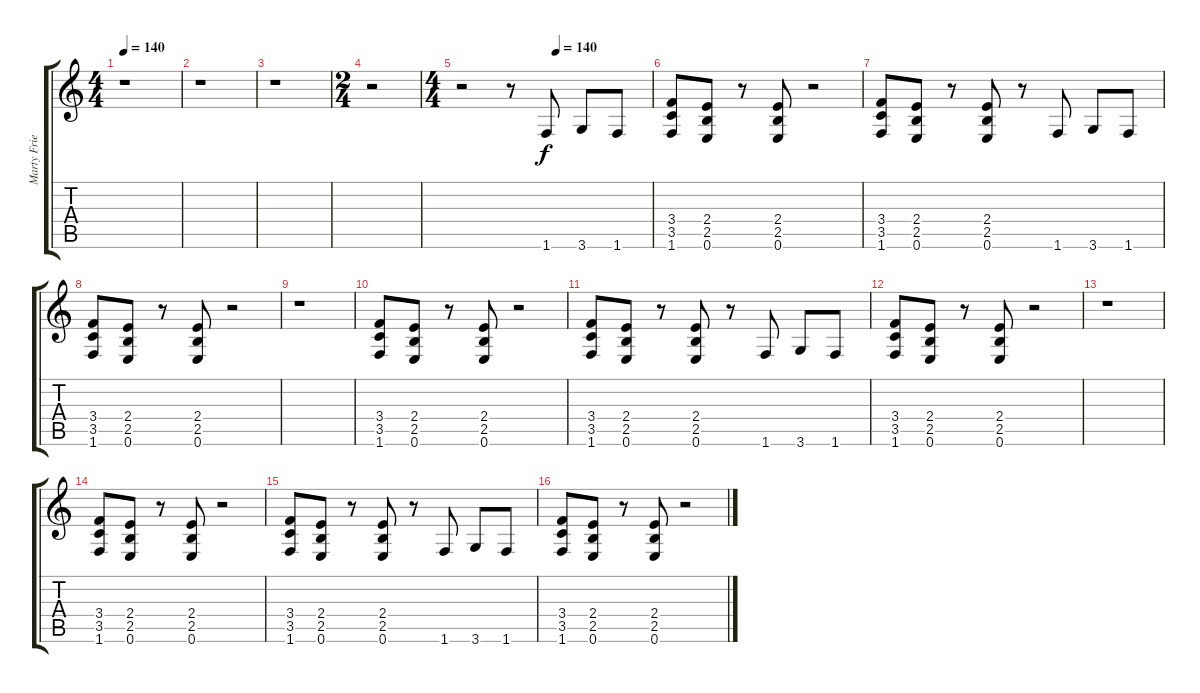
\track ("Marty Friedman (Overdriven Guitar)" "Marty Frie") {instrument distortionguitar}
\staff {score tabs}
\tuning (E4 B3 G3 D3 A2 E2) {hide}
\ts (4 4)
\tempo 140
\tempo 70
\tempo 140
\clef g2
\ks c
r.1{dy f instrument distortionguitar} |
r.1 |
r.1 |
\ts (2 4)
r.2 |
\ts (4 4)
\tempo (140 0.5)
r.2 r.8 1.6.8 3.6.8 1.6.8 |
(3.4 3.5 1.6).8 (2.4 2.5 0.6).8 r.8 (2.4 2.5 0.6).8 r.2 |
(3.4 3.5 1.6).8 (2.4 2.5 0.6).8 r.8 (2.4 2.5 0.6).8 r.8 1.6.8 3.6.8 1.6.8 |
(3.4 3.5 1.6).8 (2.4 2.5 0.6).8 r.8 (2.4 2.5 0.6).8 r.2 |
r.1 |
(3.4 3.5 1.6).8 (2.4 2.5 0.6).8 r.8 (2.4 2.5 0.6).8 r.2 |
(3.4 3.5 1.6).8 (2.4 2.5 0.6).8 r.8 (2.4 2.5 0.6).8 r.8 1.6.8 3.6.8 1.6.8 |
(3.4 3.5 1.6).8 (2.4 2.5 0.6).8 r.8 (2.4 2.5 0.6).8 r.2 |
r.1 |
(3.4 3.5 1.6).8 (2.4 2.5 0.6).8 r.8 (2.4 2.5 0.6).8 r.2 |
(3.4 3.5 1.6).8 (2.4 2.5 0.6).8 r.8 (2.4 2.5 0.6).8 r.8 1.6.8 3.6.8 1.6.8 |
(3.4 3.5 1.6).8 (2.4 2.5 0.6).8 r.8 (2.4 2.5 0.6).8 r.2
